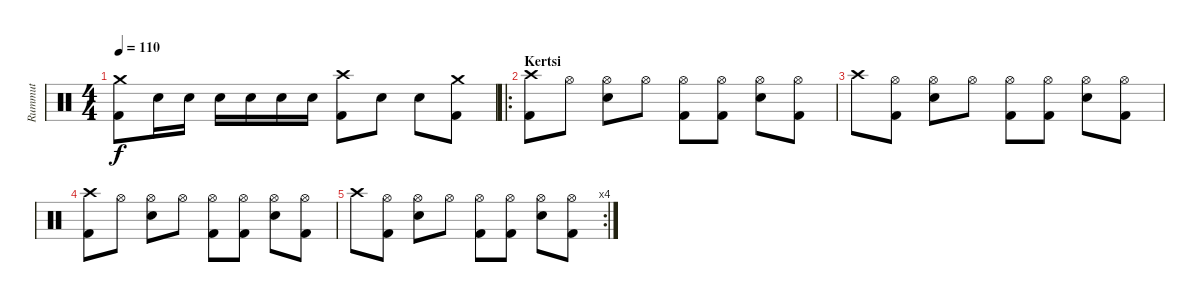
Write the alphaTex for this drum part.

\track ("Rummut" "Rummut") {instrument percussion}
\staff {score}
\articulation defaults
\ts (4 4)
\section ("" "")
\tempo 110
\clef neutral
\ks c
("Kick (hit) 2" "Crash medium (hit)").8{dy f} "Snare (hit) 2".16 "Snare (hit) 2".16 "Snare (hit) 2".16 "Snare (hit) 2".16 "Snare (hit) 2".16 "Snare (hit) 2".16 ("Kick (hit) 2" "Crash high (hit)").8 "Snare (hit) 2".8 "Snare (hit) 2".8 ("Kick (hit) 2" "Crash medium (hit)").8 |
\ro
\section ("" "Kertsi")
("Kick (hit) 2" "Crash high (hit)").8 "Hi-Hat (open)".8 ("Snare (hit) 2" "Hi-Hat (open)").8 "Hi-Hat (open)".8 ("Kick (hit) 2" "Hi-Hat (open)").8 ("Kick (hit) 2" "Hi-Hat (open)").8 ("Snare (hit) 2" "Hi-Hat (open)").8 ("Kick (hit) 2" "Hi-Hat (open)").8 |
"Crash high (hit)".8 ("Hi-Hat (open)" "Kick (hit) 2").8 ("Hi-Hat (open)" "Snare (hit) 2").8 "Hi-Hat (open)".8 ("Hi-Hat (open)" "Kick (hit) 2").8 ("Hi-Hat (open)" "Kick (hit) 2").8 ("Hi-Hat (open)" "Snare (hit) 2").8 ("Hi-Hat (open)" "Kick (hit) 2").8 |
("Kick (hit) 2" "Crash high (hit)").8 "Hi-Hat (open)".8 ("Snare (hit) 2" "Hi-Hat (open)").8 "Hi-Hat (open)".8 ("Kick (hit) 2" "Hi-Hat (open)").8 ("Kick (hit) 2" "Hi-Hat (open)").8 ("Snare (hit) 2" "Hi-Hat (open)").8 ("Kick (hit) 2" "Hi-Hat (open)").8 |
\rc 4 "Crash high (hit)".8
("Hi-Hat (open)" "Kick (hit) 2").8 ("Hi-Hat (open)" "Snare (hit) 2").8 "Hi-Hat (open)".8 ("Hi-Hat (open)" "Kick (hit) 2").8 ("Hi-Hat (open)" "Kick (hit) 2").8 ("Hi-Hat (open)" "Snare (hit) 2").8 ("Hi-Hat (open)" "Kick (hit) 2").8
